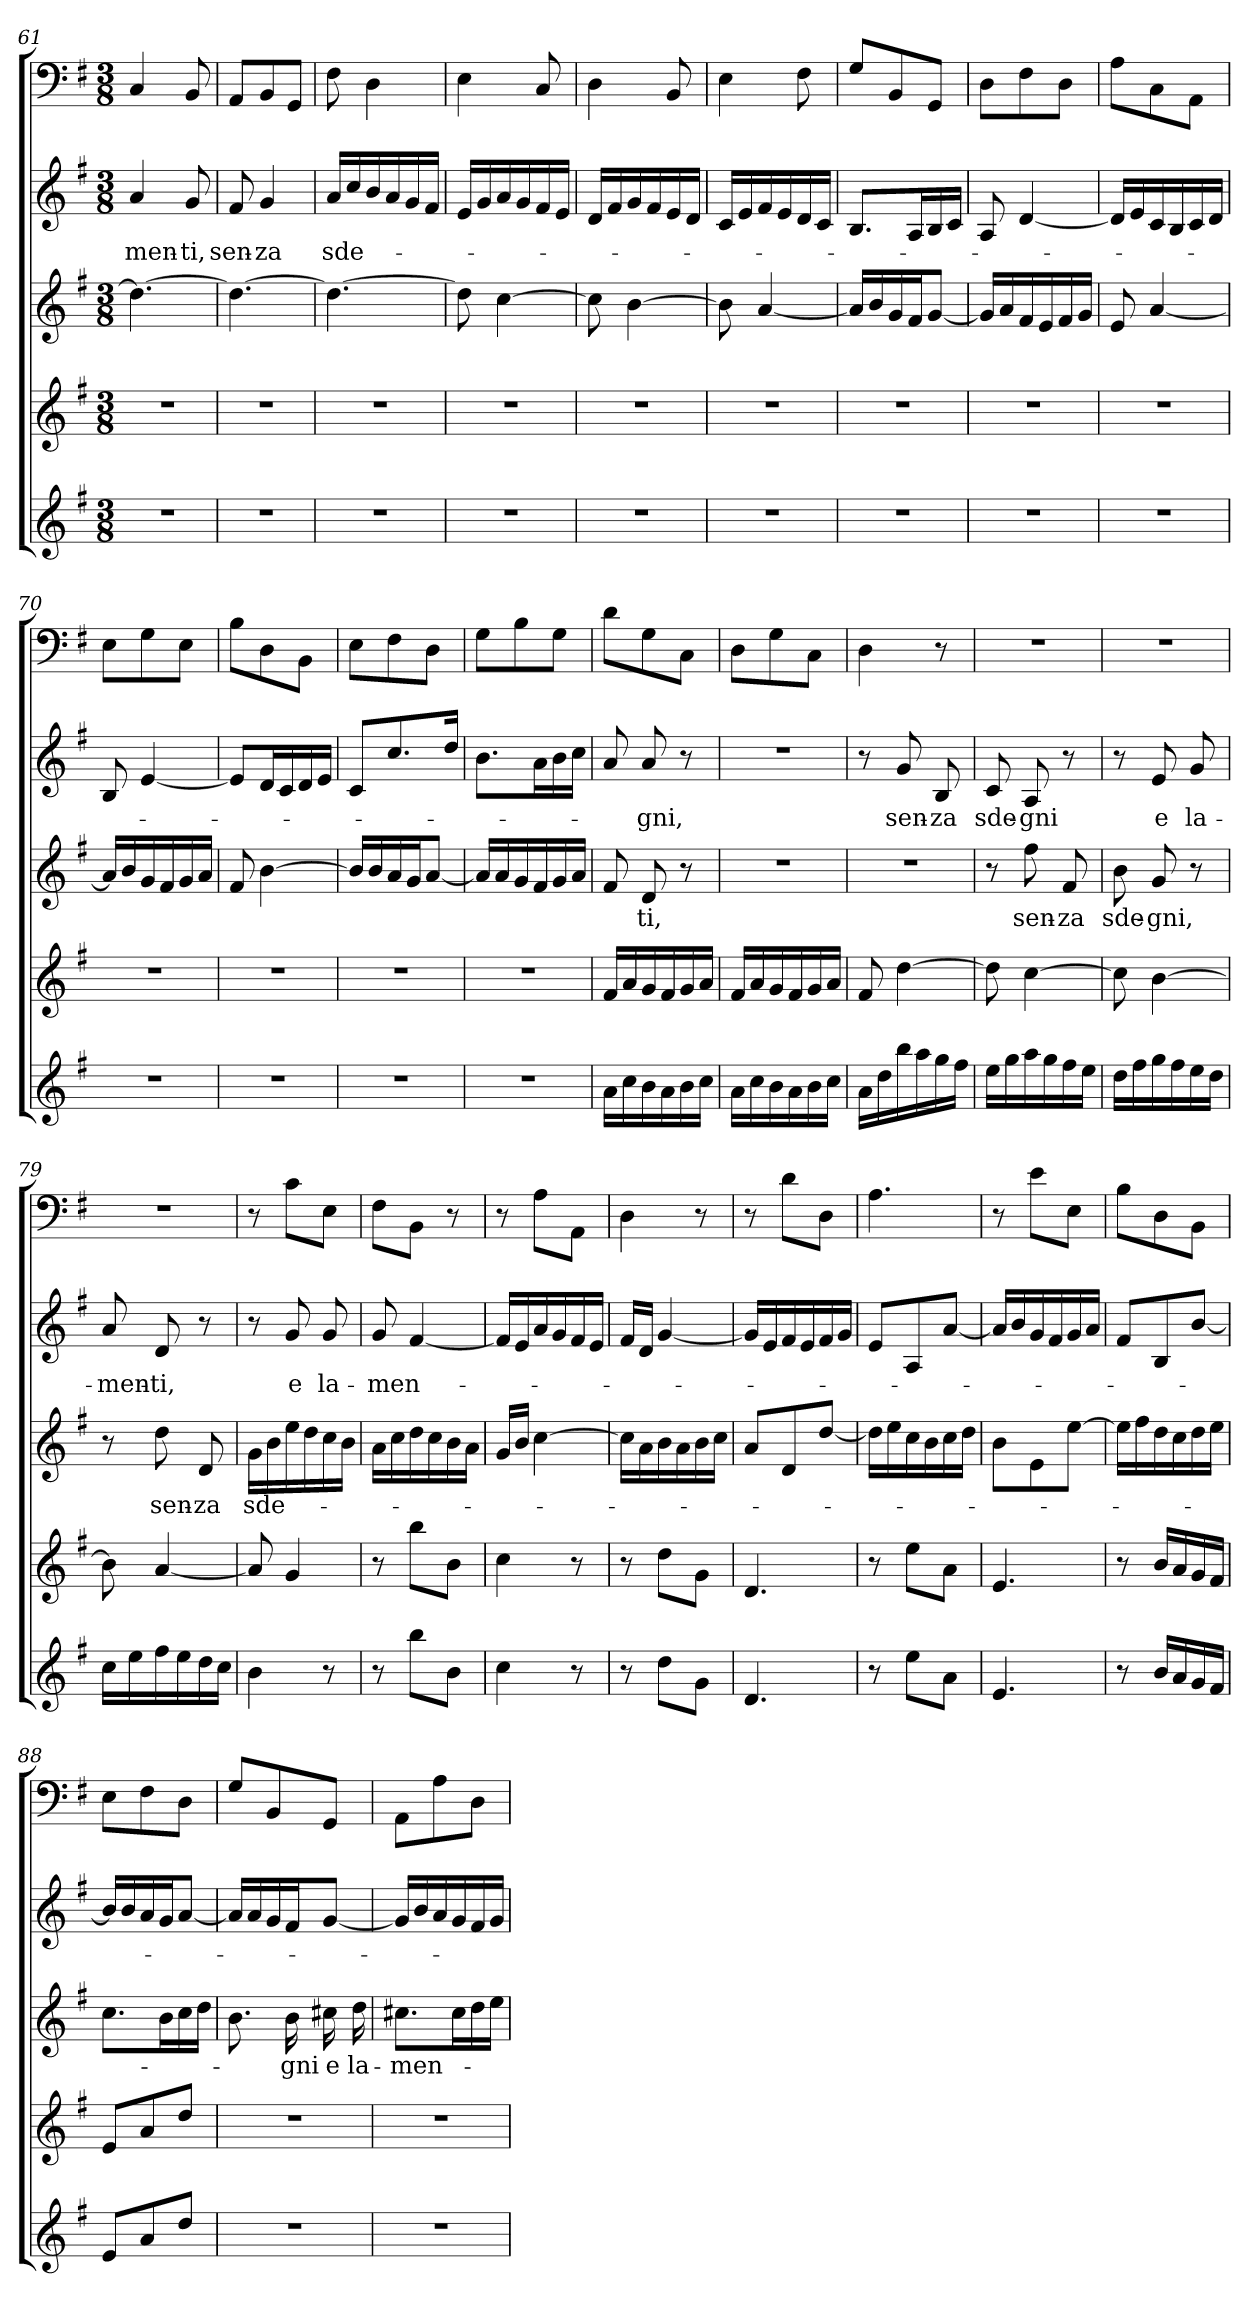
**kern	**kern	**kern	**text	**kern	**text	**kern
*part5	*part4	*part3	*part3	*part2	*part2	*part1
*staff5	*staff4	*staff3	*staff3	*staff2	*staff2	*staff1
*clefG2	*clefG2	*clefG2	*	*clefG2	*	*clefF4
*k[f#]	*k[f#]	*k[f#]	*	*k[f#]	*	*k[f#]
*G:	*G:	*G:	*	*G:	*	*G:
*M3/8	*M3/8	*M3/8	*	*M3/8	*	*M3/8
=61	=61	=61	=61	=61	=61	=61
4.r	4.r	4.dd\_	.	4a/	-men-	4C/
.	.	.	.	8g/	-ti,	8BB/
=62	=62	=62	=62	=62	=62	=62
4.r	4.r	4.dd\_	.	8f#/	sen-	8AA/L
.	.	.	.	4g/	-za	8BB/
.	.	.	.	.	.	8GG/J
=63	=63	=63	=63	=63	=63	=63
4.r	4.r	4.dd\_	.	16a/LL	sde-	8F#\
.	.	.	.	16cc/	.	.
.	.	.	.	16b/	.	4D\
.	.	.	.	16a/	.	.
.	.	.	.	16g/	.	.
.	.	.	.	16f#/JJ	.	.
=64	=64	=64	=64	=64	=64	=64
4.r	4.r	8dd\]	.	16e/LL	.	4E\
.	.	.	.	16g/	.	.
.	.	[4cc\	.	16a/	.	.
.	.	.	.	16g/	.	.
.	.	.	.	16f#/	.	8C/
.	.	.	.	16e/JJ	.	.
=65	=65	=65	=65	=65	=65	=65
4.r	4.r	8cc\]	.	16d/LL	.	4D\
.	.	.	.	16f#/	.	.
.	.	[4b\	.	16g/	.	.
.	.	.	.	16f#/	.	.
.	.	.	.	16e/	.	8BB/
.	.	.	.	16d/JJ	.	.
=66	=66	=66	=66	=66	=66	=66
4.r	4.r	8b\]	.	16c/LL	.	4E\
.	.	.	.	16e/	.	.
.	.	[4a/	.	16f#/	.	.
.	.	.	.	16e/	.	.
.	.	.	.	16d/	.	8F#\
.	.	.	.	16c/JJ	.	.
=67	=67	=67	=67	=67	=67	=67
4.r	4.r	16a/LL]	.	8.B/L	.	8G/L
.	.	16b/	.	.	.	.
.	.	16g/	.	.	.	8BB/
.	.	16f#/J	.	16A/L	.	.
.	.	[8g/J	.	16B/	.	8GG/J
.	.	.	.	16c/JJ	.	.
=68	=68	=68	=68	=68	=68	=68
4.r	4.r	16g/LL]	.	8A/	.	8D\L
.	.	16a/	.	.	.	.
.	.	16f#/	.	[4d/	.	8F#\
.	.	16e/	.	.	.	.
.	.	16f#/	.	.	.	8D\J
.	.	16g/JJ	.	.	.	.
=69	=69	=69	=69	=69	=69	=69
4.r	4.r	8e/	.	16d/LL]	.	8A\L
.	.	.	.	16e/	.	.
.	.	[4a/	.	16c/	.	8C\
.	.	.	.	16B/	.	.
.	.	.	.	16c/	.	8AA\J
.	.	.	.	16d/JJ	.	.
=70	=70	=70	=70	=70	=70	=70
4.r	4.r	16a/LL]	.	8B/	.	8E\L
.	.	16b/	.	.	.	.
.	.	16g/	.	[4e/	.	8G\
.	.	16f#/	.	.	.	.
.	.	16g/	.	.	.	8E\J
.	.	16a/JJ	.	.	.	.
=71	=71	=71	=71	=71	=71	=71
4.r	4.r	8f#/	.	8e/L]	.	8B\L
.	.	[4b\	.	16d/L	.	8D\
.	.	.	.	16c/	.	.
.	.	.	.	16d/	.	8BB\J
.	.	.	.	16e/JJ	.	.
=72	=72	=72	=72	=72	=72	=72
4.r	4.r	16b/LL]	.	8c/L	.	8E\L
.	.	16b/	.	.	.	.
.	.	16a/	.	8.cc/	.	8F#\
.	.	16g/J	.	.	.	.
.	.	[8a/J	.	.	.	8D\J
.	.	.	.	16dd/Jk	.	.
=73	=73	=73	=73	=73	=73	=73
4.r	4.r	16a/LL]	.	8.b\L	.	8G\L
.	.	16a/	.	.	.	.
.	.	16g/	.	.	.	8B\
.	.	16f#/	.	16a\L	.	.
.	.	16g/	.	16b\	.	8G\J
.	.	16a/JJ	.	16cc\JJ	.	.
=74	=74	=74	=74	=74	=74	=74
16a\LL	16f#/LL	8f#/	.	8a/	.	8d\L
16cc\	16a/	.	.	.	.	.
16b\	16g/	8d/	-ti,	8a/	-gni,	8G\
16a\	16f#/	.	.	.	.	.
16b\	16g/	8r	.	8r	.	8C\J
16cc\JJ	16a/JJ	.	.	.	.	.
=75	=75	=75	=75	=75	=75	=75
16a\LL	16f#/LL	4.r	.	4.r	.	8D\L
16cc\	16a/	.	.	.	.	.
16b\	16g/	.	.	.	.	8G\
16a\	16f#/	.	.	.	.	.
16b\	16g/	.	.	.	.	8C\J
16cc\JJ	16a/JJ	.	.	.	.	.
=76	=76	=76	=76	=76	=76	=76
16a\LL	8f#/	4.r	.	8r	.	4D\
16dd\	.	.	.	.	.	.
16bb\	[4dd\	.	.	8g/	sen-	.
16aa\	.	.	.	.	.	.
16gg\	.	.	.	8B/	-za	8r
16ff#\JJ	.	.	.	.	.	.
=77	=77	=77	=77	=77	=77	=77
16ee\LL	8dd\]	8r	.	8c/	sde-	4.r
16gg\	.	.	.	.	.	.
16aa\	[4cc\	8ff#\	sen-	8A/	-gni	.
16gg\	.	.	.	.	.	.
16ff#\	.	8f#/	-za	8r	.	.
16ee\JJ	.	.	.	.	.	.
=78	=78	=78	=78	=78	=78	=78
16dd\LL	8cc\]	8b\	sde-	8r	.	4.r
16ff#\	.	.	.	.	.	.
16gg\	[4b\	8g/	-gni,	8e/	e	.
16ff#\	.	.	.	.	.	.
16ee\	.	8r	.	8g/	la-	.
16dd\JJ	.	.	.	.	.	.
=79	=79	=79	=79	=79	=79	=79
16cc\LL	8b\]	8r	.	8a/	-men-	4.r
16ee\	.	.	.	.	.	.
16ff#\	[4a/	8dd\	sen-	8d/	-ti,	.
16ee\	.	.	.	.	.	.
16dd\	.	8d/	-za	8r	.	.
16cc\JJ	.	.	.	.	.	.
=80	=80	=80	=80	=80	=80	=80
4b\	8a/]	16g\LL	sde-	8r	.	8r
.	.	16b\	.	.	.	.
.	4g/	16ee\	.	8g/	e	8c\L
.	.	16dd\	.	.	.	.
8r	.	16cc\	.	8g/	la-	8E\J
.	.	16b\JJ	.	.	.	.
=81	=81	=81	=81	=81	=81	=81
8r	8r	16a\LL	.	8g/	-men-	8F#\L
.	.	16cc\	.	.	.	.
8bb\L	8bb\L	16dd\	.	[4f#/	.	8BB\J
.	.	16cc\	.	.	.	.
8b\J	8b\J	16b\	.	.	.	8r
.	.	16a\JJ	.	.	.	.
=82	=82	=82	=82	=82	=82	=82
4cc\	4cc\	16g/LL	.	16f#/LL]	.	8r
.	.	16b/JJ	.	16e/	.	.
.	.	[4cc\	.	16a/	.	8A\L
.	.	.	.	16g/	.	.
8r	8r	.	.	16f#/	.	8AA\J
.	.	.	.	16e/JJ	.	.
=83	=83	=83	=83	=83	=83	=83
8r	8r	16cc\LL]	.	16f#/LL	.	4D\
.	.	16a\	.	16d/JJ	.	.
8dd\L	8dd\L	16b\	.	[4g/	.	.
.	.	16a\	.	.	.	.
8g\J	8g\J	16b\	.	.	.	8r
.	.	16cc\JJ	.	.	.	.
=84	=84	=84	=84	=84	=84	=84
4.d/	4.d/	8a/L	.	16g/LL]	.	8r
.	.	.	.	16e/	.	.
.	.	8d/	.	16f#/	.	8d\L
.	.	.	.	16e/	.	.
.	.	[8dd/J	.	16f#/	.	8D\J
.	.	.	.	16g/JJ	.	.
=85	=85	=85	=85	=85	=85	=85
8r	8r	16dd\LL]	.	8e/L	.	4.A\
.	.	16ee\	.	.	.	.
8ee\L	8ee\L	16cc\	.	8A/	.	.
.	.	16b\	.	.	.	.
8a\J	8a\J	16cc\	.	[8a/J	.	.
.	.	16dd\JJ	.	.	.	.
=86	=86	=86	=86	=86	=86	=86
4.e/	4.e/	8b\L	.	16a/LL]	.	8r
.	.	.	.	16b/	.	.
.	.	8e\	.	16g/	.	8e\L
.	.	.	.	16f#/	.	.
.	.	[8ee\J	.	16g/	.	8E\J
.	.	.	.	16a/JJ	.	.
=87	=87	=87	=87	=87	=87	=87
8r	8r	16ee\LL]	.	8f#/L	.	8B\L
.	.	16ff#\	.	.	.	.
16b/LL	16b/LL	16dd\	.	8B/	.	8D\
16a/	16a/	16cc\	.	.	.	.
16g/	16g/	16dd\	.	[8b/J	.	8BB\J
16f#/JJ	16f#/JJ	16ee\JJ	.	.	.	.
=88	=88	=88	=88	=88	=88	=88
8e/L	8e/L	8.cc\L	.	16b/LL]	.	8E\L
.	.	.	.	16b/	.	.
8a/	8a/	.	.	16a/	.	8F#\
.	.	16b\L	.	16g/J	.	.
8dd/J	8dd/J	16cc\	.	[8a/J	.	8D\J
.	.	16dd\JJ	.	.	.	.
=89	=89	=89	=89	=89	=89	=89
4.r	4.r	8.b\	.	16a/LL]	.	8G/L
.	.	.	.	16a/	.	.
.	.	.	.	16g/	.	8BB/
.	.	16b\	-gni	16f#/J	.	.
.	.	16cc#X\	e	[8g/J	.	8GG/J
.	.	16dd\	la-	.	.	.
=90	=90	=90	=90	=90	=90	=90
4.r	4.r	8.cc#X\L	-men-	16g/LL]	.	8AA\L
.	.	.	.	16b/	.	.
.	.	.	.	16a/	.	8A\
.	.	16cc#\L	.	16g/	.	.
.	.	16dd\	.	16f#/	.	8D\J
.	.	16ee\JJ	.	16g/JJ	.	.
=	=	=	=	=	=	=
*-	*-	*-	*-	*-	*-	*-
